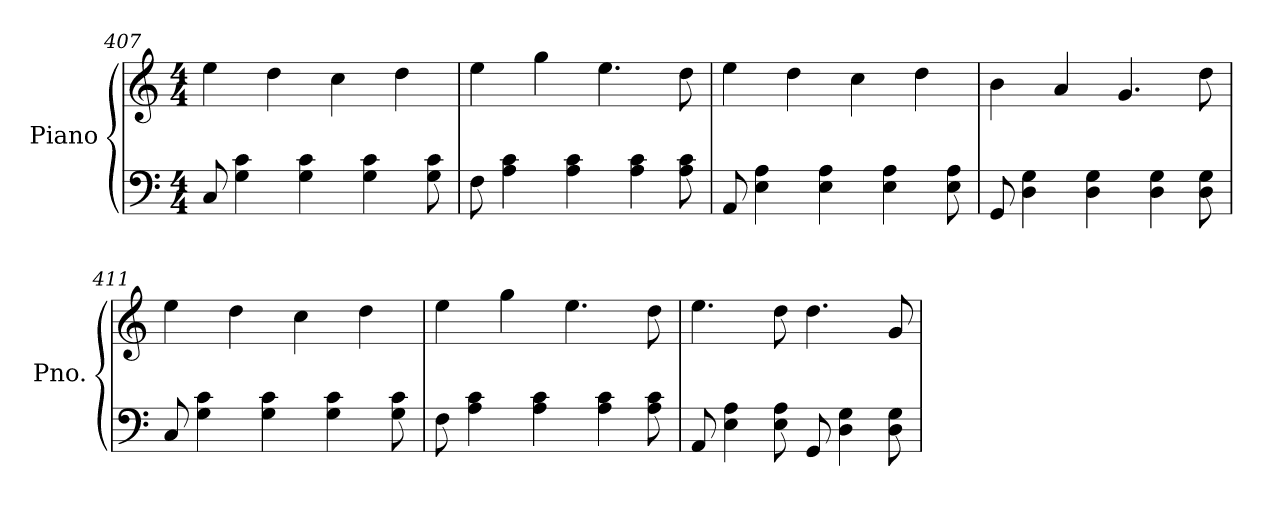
**kern	**kern
*part1	*part1
*staff2	*staff1
*I"Piano	*
*I'Pno.	*
*clefF4	*clefG2
*k[]	*k[]
*M4/4	*M4/4
=407	=407
8C/	4ee\
4G\ 4c\	.
.	4dd\
4G\ 4c\	.
.	4cc\
4G\ 4c\	.
.	4dd\
8G\ 8c\	.
=408	=408
8F\	4ee\
4A\ 4c\	.
.	4gg\
4A\ 4c\	.
.	4.ee\
4A\ 4c\	.
8A\ 8c\	8dd\
!!LO:PB:g=z
=409	=409
8AA/	4ee\
4E\ 4A\	.
.	4dd\
4E\ 4A\	.
.	4cc\
4E\ 4A\	.
.	4dd\
8E\ 8A\	.
=410	=410
8GG/	4b\
4D\ 4G\	.
.	4a/
4D\ 4G\	.
.	4.g/
4D\ 4G\	.
8D\ 8G\	8dd\
=411	=411
8C/	4ee\
4G\ 4c\	.
.	4dd\
4G\ 4c\	.
.	4cc\
4G\ 4c\	.
.	4dd\
8G\ 8c\	.
=412	=412
8F\	4ee\
4A\ 4c\	.
.	4gg\
4A\ 4c\	.
.	4.ee\
4A\ 4c\	.
8A\ 8c\	8dd\
=413	=413
8AA/	4.ee\
4E\ 4A\	.
8E\ 8A\	8dd\
8GG/	4.dd\
4D\ 4G\	.
8D\ 8G\	8g/
=	=
*-	*-
